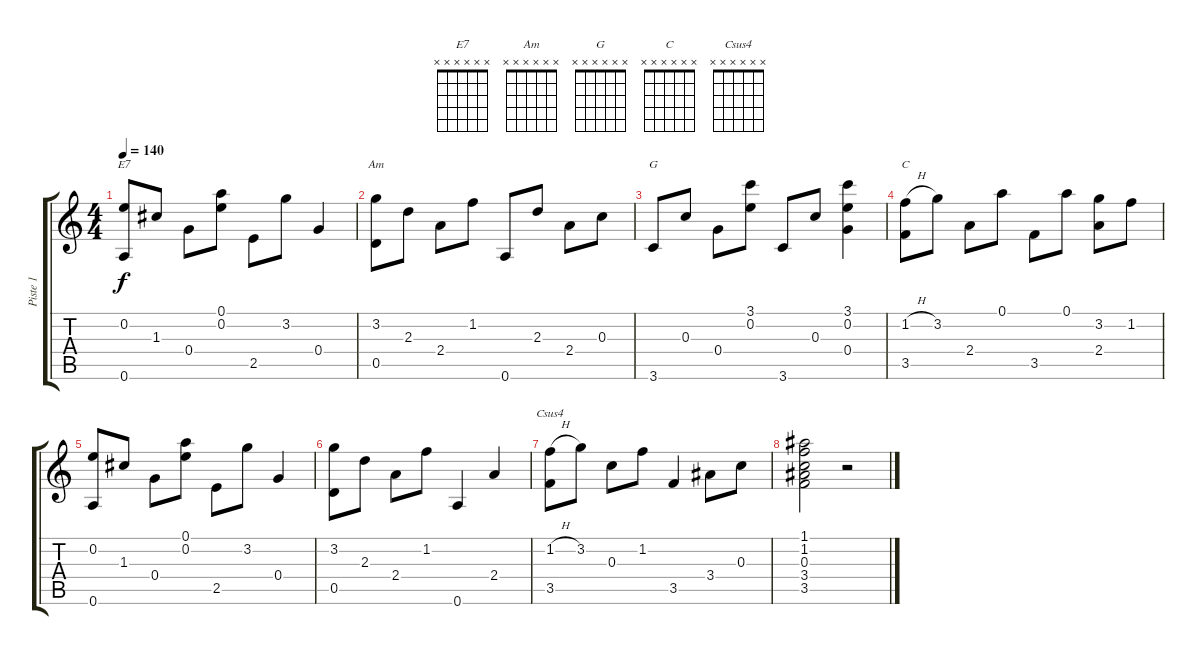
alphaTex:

\track ("Piste 1" "Piste 1") {instrument acousticguitarsteel}
\staff {score tabs}
\tuning (A4 E4 C4 G3 D3 A2) {hide}
\chord ("E7" x x x x x x) {firstfret 0}
\chord ("Am" x x x x x x) {firstfret 0}
\chord ("G" x x x x x x) {firstfret 0}
\chord ("C" x x x x x x) {firstfret 0}
\chord ("Csus4" x x x x x x) {firstfret 0}
\ts (4 4)
\tempo 140
\clef g2
\ks c
(0.2 0.6).8{ch "E7" dy f} 1.3.8 0.4.8 (0.1 0.2).8 2.5.8 3.2.8 0.4.4 |
(3.2 0.5).8{ch "Am"} 2.3.8 2.4.8 1.2.8 0.6.8 2.3.8 2.4.8 0.3.8 |
3.6.8{ch "G"} 0.3.8 0.4.8 (3.1 0.2).8 3.6.8 0.3.8 (3.1 0.2 0.4).4 |
(1.2{h} 3.5).8{ch "C"} 3.2.8 2.4.8 0.1.8 3.5.8 0.1.8 (3.2 2.4).8 1.2.8 |
(0.2 0.6).8 1.3.8 0.4.8 (0.1 0.2).8 2.5.8 3.2.8 0.4.4 |
(3.2 0.5).8 2.3.8 2.4.8 1.2.8 0.6.4 2.4.4 |
(1.2{h} 3.5).8{ch "Csus4"} 3.2.8 0.3.8 1.2.8 3.5.4 3.4.8 0.3.8 |
(1.1 1.2 0.3 3.4 3.5).2 r.2
